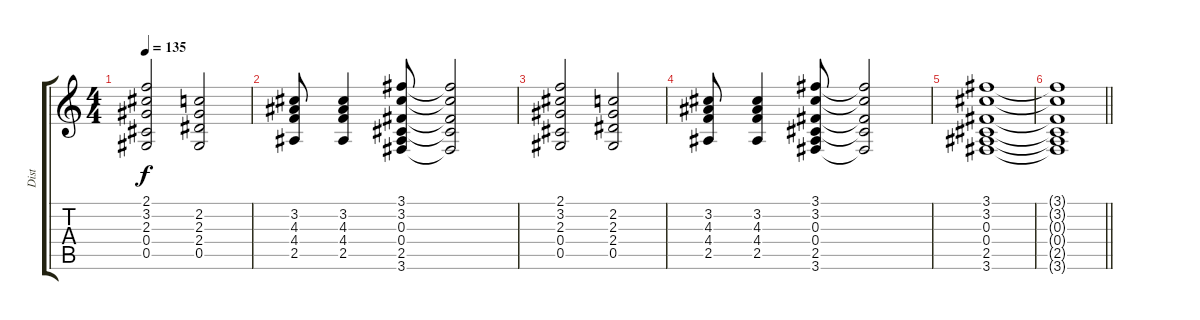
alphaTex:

\track ("Dist" "Dist") {instrument distortionguitar}
\staff {score tabs}
\tuning (Eb4 Bb3 Gb3 Db3 Ab2 Eb2) {hide}
\ts (4 4)
\tempo 135
\clef g2
\ks c
(2.1 3.2 2.3 0.4 0.5).2{dy f} (2.2 2.3 2.4 0.5).2 |
(3.2 4.3 4.4 2.5).8 (3.2 4.3 4.4 2.5).4 (3.1 3.2 0.3 0.4 2.5 3.6).8 (3.1{t} 3.2{t} 0.3{t} 0.4{t} 3.6{t}).2 |
(2.1 3.2 2.3 0.4 0.5).2 (2.2 2.3 2.4 0.5).2 |
(3.2 4.3 4.4 2.5).8 (3.2 4.3 4.4 2.5).4 (3.1 3.2 0.3 0.4 2.5 3.6).8 (3.1{t} 3.2{t} 0.3{t} 0.4{t} 3.6{t}).2 |
(3.1 3.2 0.3 0.4 2.5 3.6).1 |
\barLineRight lightlight
(3.1{t} 3.2{t} 0.3{t} 0.4{t} 2.5{t} 3.6{t}).1
